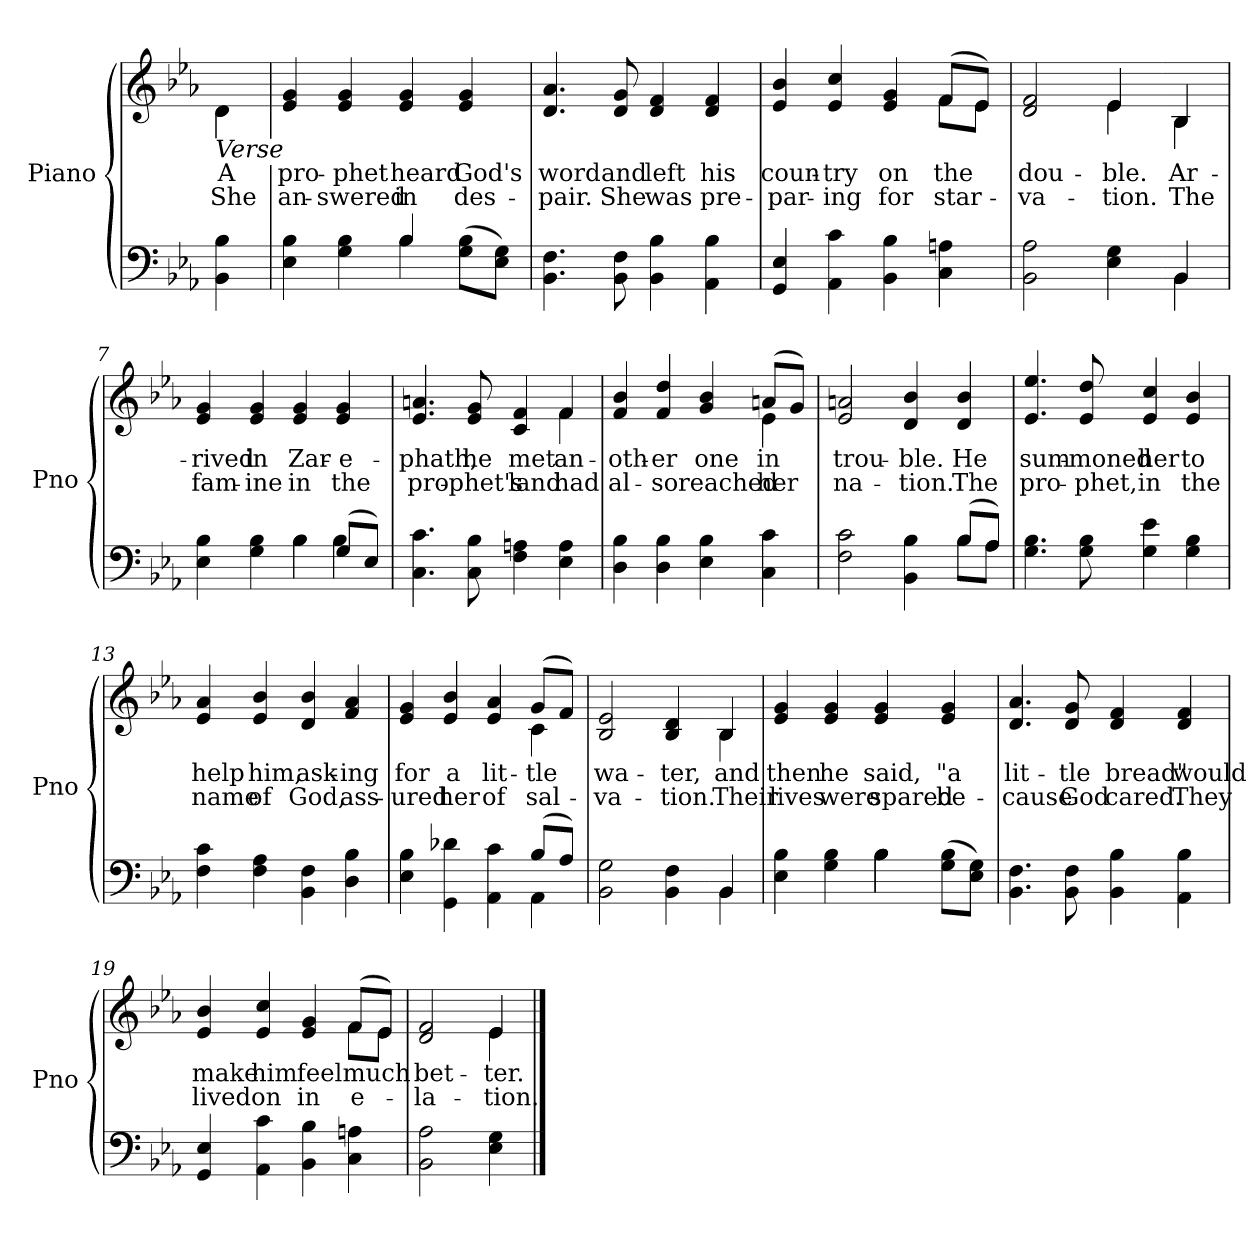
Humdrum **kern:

**kern	**kern	**text	**text
*part2	*part1	*part1	*part1
*staff2	*staff1	*staff1	*staff1
*I"Piano	*I"Piano	*	*
*I'Pno	*I'Pno	*	*
*clefF4	*clefG2	*	*
*k[b-e-a-]	*k[b-e-a-]	*	*
=1	=1	=1	=1
*	*^	*	*
!	!LO:TX:b:i:t=Verse	!	!	!
!	!	!	!LO:LY:b	!LO:LY:b
4BB-\ 4B-\	4d\	4d\	A	She
=2	=2	=2	=2	=2
*^	*	*	*	*
!	!	!	!	!LO:LY:b	!LO:LY:b
*	*	*v	*v	*	*
4E-\ 4B-\	2ryy	4e-/ 4g/	pro-	an-
!	!	!	!LO:LY:b	!LO:LY:b
4G\ 4B-\	.	4e-/ 4g/	-phet	-swered
!	!	!	!LO:LY:b	!LO:LY:b
4B-/	4B-\	4e-/ 4g/	heard	in
!	!	!	!LO:LY:b	!LO:LY:b
(8G\ 8B-\L	4ryy	4e-/ 4g/	God's	des-
8E-\ 8G\J)	.	.	.	.
*v	*v	*	*	*
=3	=3	=3	=3
!	!	!LO:LY:b	!LO:LY:b
4.BB-\ 4.F\	4.d/ 4.a-/	word	-pair.
!	!	!LO:LY:b	!LO:LY:b
8BB-\ 8F\	8d/ 8g/	and	She
!	!	!LO:LY:b	!LO:LY:b
4BB-\ 4B-\	4d/ 4f/	left	was
!	!	!LO:LY:b	!LO:LY:b
4AA-\ 4B-\	4d/ 4f/	his	pre-
=4	=4	=4	=4
!	!	!LO:LY:b	!LO:LY:b
*	*^	*	*
4GG/ 4E-/	4e-/ 4b-/	2.ryy	coun-	-par-
!	!	!	!LO:LY:b	!LO:LY:b
4AA-\ 4c\	4e-/ 4cc/	.	-try	-ing
!	!	!	!LO:LY:b	!LO:LY:b
4BB-\ 4B-\	4e-/ 4g/	.	on	for
!	!	!	!LO:LY:b	!LO:LY:b
4C\ 4An\	(8f/L	8f\L	the	star-
.	8e-/J)	8e-\J	.	.
=5	=5	=5	=5	=5
!	!	!	!LO:LY:b	!LO:LY:b
2BB-\ 2A-\	2d/ 2f/	2ryy	dou-	-va-
!	!	!	!LO:LY:b	!LO:LY:b
4E-\ 4G\	4e-/	4e-\	-ble.	-tion.
!!LO:LB:g=z	!!
=6-	=6-	=6-	=6-	=6-
*^	*	*	*	*
!	!	!	!	!LO:LY:b	!LO:LY:b
4BB-/	4BB-\	4B-/	4B-\	Ar-	The
=7	=7	=7	=7	=7	=7
!	!	!	!	!LO:LY:b	!LO:LY:b
*	*	*v	*v	*	*
4E-\ 4B-\	2ryy	4e-/ 4g/	-rived	fam-
!	!	!	!LO:LY:b	!LO:LY:b
4G\ 4B-\	.	4e-/ 4g/	in	-ine
!	!	!	!LO:LY:b	!LO:LY:b
4B-\	4B-\	4e-/ 4g/	Zar-	in
!	!	!	!LO:LY:b	!LO:LY:b
(8G/L	4B-\	4e-/ 4g/	-e-	the
8E-/J)	.	.	.	.
*v	*v	*	*	*
=8	=8	=8	=8
!	!	!LO:LY:b	!LO:LY:b
*	*^	*	*
4.C\ 4.c\	4.e-/ 4.an/	2.ryy	-phath,	pro-
!	!	!	!LO:LY:b	!LO:LY:b
8C\ 8B-\	8e-/ 8g/	.	he	-phet's
!	!	!	!LO:LY:b	!LO:LY:b
4F\ 4An\	4c/ 4f/	.	met	land
!	!	!	!LO:LY:b	!LO:LY:b
4E-\ 4A\	4f/	4f\	an-	had
=9	=9	=9	=9	=9
!	!	!	!LO:LY:b	!LO:LY:b
4D\ 4B-\	4f/ 4b-/	2.ryy	-oth-	al-
!	!	!	!LO:LY:b	!LO:LY:b
4D\ 4B-\	4f/ 4dd/	.	-er	-so
!	!	!	!LO:LY:b	!LO:LY:b
4E-\ 4B-\	4g/ 4b-/	.	one	reached
!	!	!	!LO:LY:b	!LO:LY:b
4C\ 4c\	(8an/L	4e-\	in	her
.	8g/J)	.	.	.
*	*v	*v	*	*
=10	=10	=10	=10
!	!	!LO:LY:b	!LO:LY:b
2F\ 2c\	2e-/ 2an/	trou-	na-
!	!	!LO:LY:b	!LO:LY:b
4BB-\ 4B-\	4d/ 4b-/	-ble.	-tion.
!!LO:LB:g=z
=11-	=11-	=11-	=11-
*^	*	*	*
!	!	!	!LO:LY:b	!LO:LY:b
(8B-/L	8B-\L	4d/ 4b-/	He	The
8A-/J)	8A-\J	.	.	.
=12	=12	=12	=12	=12
!	!	!	!LO:LY:b	!LO:LY:b
*v	*v	*	*	*
4.G\ 4.B-\	4.e-/ 4.ee-/	sum-	pro-
!	!	!LO:LY:b	!LO:LY:b
8G\ 8B-\	8e-/ 8dd/	-moned	-phet,
!	!	!LO:LY:b	!LO:LY:b
4G\ 4e-\	4e-/ 4cc/	her	in
!	!	!LO:LY:b	!LO:LY:b
4G\ 4B-\	4e-/ 4b-/	to	the
=13	=13	=13	=13
!	!	!LO:LY:b	!LO:LY:b
4F\ 4c\	4e-/ 4a-/	help	name
!	!	!LO:LY:b	!LO:LY:b
4F\ 4A-\	4e-/ 4b-/	him,	of
!	!	!LO:LY:b	!LO:LY:b
4BB-\ 4F\	4d/ 4b-/	ask-	God,
!	!	!LO:LY:b	!LO:LY:b
4D\ 4B-\	4f/ 4a-/	-ing	ass-
=14	=14	=14	=14
*^	*	*	*
!	!	!	!LO:LY:b	!LO:LY:b
*	*	*^	*	*
4E-\ 4B-\	2.ryy	4e-/ 4g/	2.ryy	for	-ured
!	!	!	!	!LO:LY:b	!LO:LY:b
4GG\ 4d-X\	.	4e-/ 4b-/	.	a	her
!	!	!	!	!LO:LY:b	!LO:LY:b
4AA-\ 4c\	.	4e-/ 4a-/	.	lit-	of
!	!	!	!	!LO:LY:b	!LO:LY:b
(8B-/L	4AA-\	(8g/L	4c\	-tle	sal-
8A-/J)	.	8f/J)	.	.	.
*v	*v	*	*	*	*
*	*v	*v	*	*
=15	=15	=15	=15
!	!	!LO:LY:b	!LO:LY:b
2BB-\ 2G\	2B-/ 2e-/	wa-	-va-
!	!	!LO:LY:b	!LO:LY:b
4BB-\ 4F\	4B-/ 4d/	-ter,	-tion.
!!LO:LB:g=z
=16-	=16-	=16-	=16-
*^	*	*	*
!	!	!	!LO:LY:b	!LO:LY:b
*	*	*^	*	*
4BB-/	4BB-\	4B-/	4B-\	and	Their
=17	=17	=17	=17	=17	=17
!	!	!	!	!LO:LY:b	!LO:LY:b
*	*	*v	*v	*	*
4E-\ 4B-\	2ryy	4e-/ 4g/	then	lives
!	!	!	!LO:LY:b	!LO:LY:b
4G\ 4B-\	.	4e-/ 4g/	he	were
!	!	!	!LO:LY:b	!LO:LY:b
4B-\	4B-\	4e-/ 4g/	said,	spared
!	!	!	!LO:LY:b	!LO:LY:b
(8G\ 8B-\L	4ryy	4e-/ 4g/	"a	be-
8E-\ 8G\J)	.	.	.	.
*v	*v	*	*	*
=18	=18	=18	=18
!	!	!LO:LY:b	!LO:LY:b
4.BB-\ 4.F\	4.d/ 4.a-/	lit-	-cause
!	!	!LO:LY:b	!LO:LY:b
8BB-\ 8F\	8d/ 8g/	-tle	God
!	!	!LO:LY:b	!LO:LY:b
4BB-\ 4B-\	4d/ 4f/	bread"	cared.
!	!	!LO:LY:b	!LO:LY:b
4AA-\ 4B-\	4d/ 4f/	would	They
=19	=19	=19	=19
!	!	!LO:LY:b	!LO:LY:b
*	*^	*	*
4GG/ 4E-/	4e-/ 4b-/	2.ryy	make	lived
!	!	!	!LO:LY:b	!LO:LY:b
4AA-\ 4c\	4e-/ 4cc/	.	him	on
!	!	!	!LO:LY:b	!LO:LY:b
4BB-\ 4B-\	4e-/ 4g/	.	feel	in
!	!	!	!LO:LY:b	!LO:LY:b
4C\ 4An\	(8f/L	8f\L	much	e-
.	8e-/J)	8e-\J	.	.
=20	=20	=20	=20	=20
!	!	!	!LO:LY:b	!LO:LY:b
2BB-\ 2A-\	2d/ 2f/	2ryy	bet-	-la-
!	!	!	!LO:LY:b	!LO:LY:b
4E-\ 4G\	4e-/	4e-\	-ter.	-tion.
*	*v	*v	*	*
==	==	==	==
*-	*-	*-	*-
